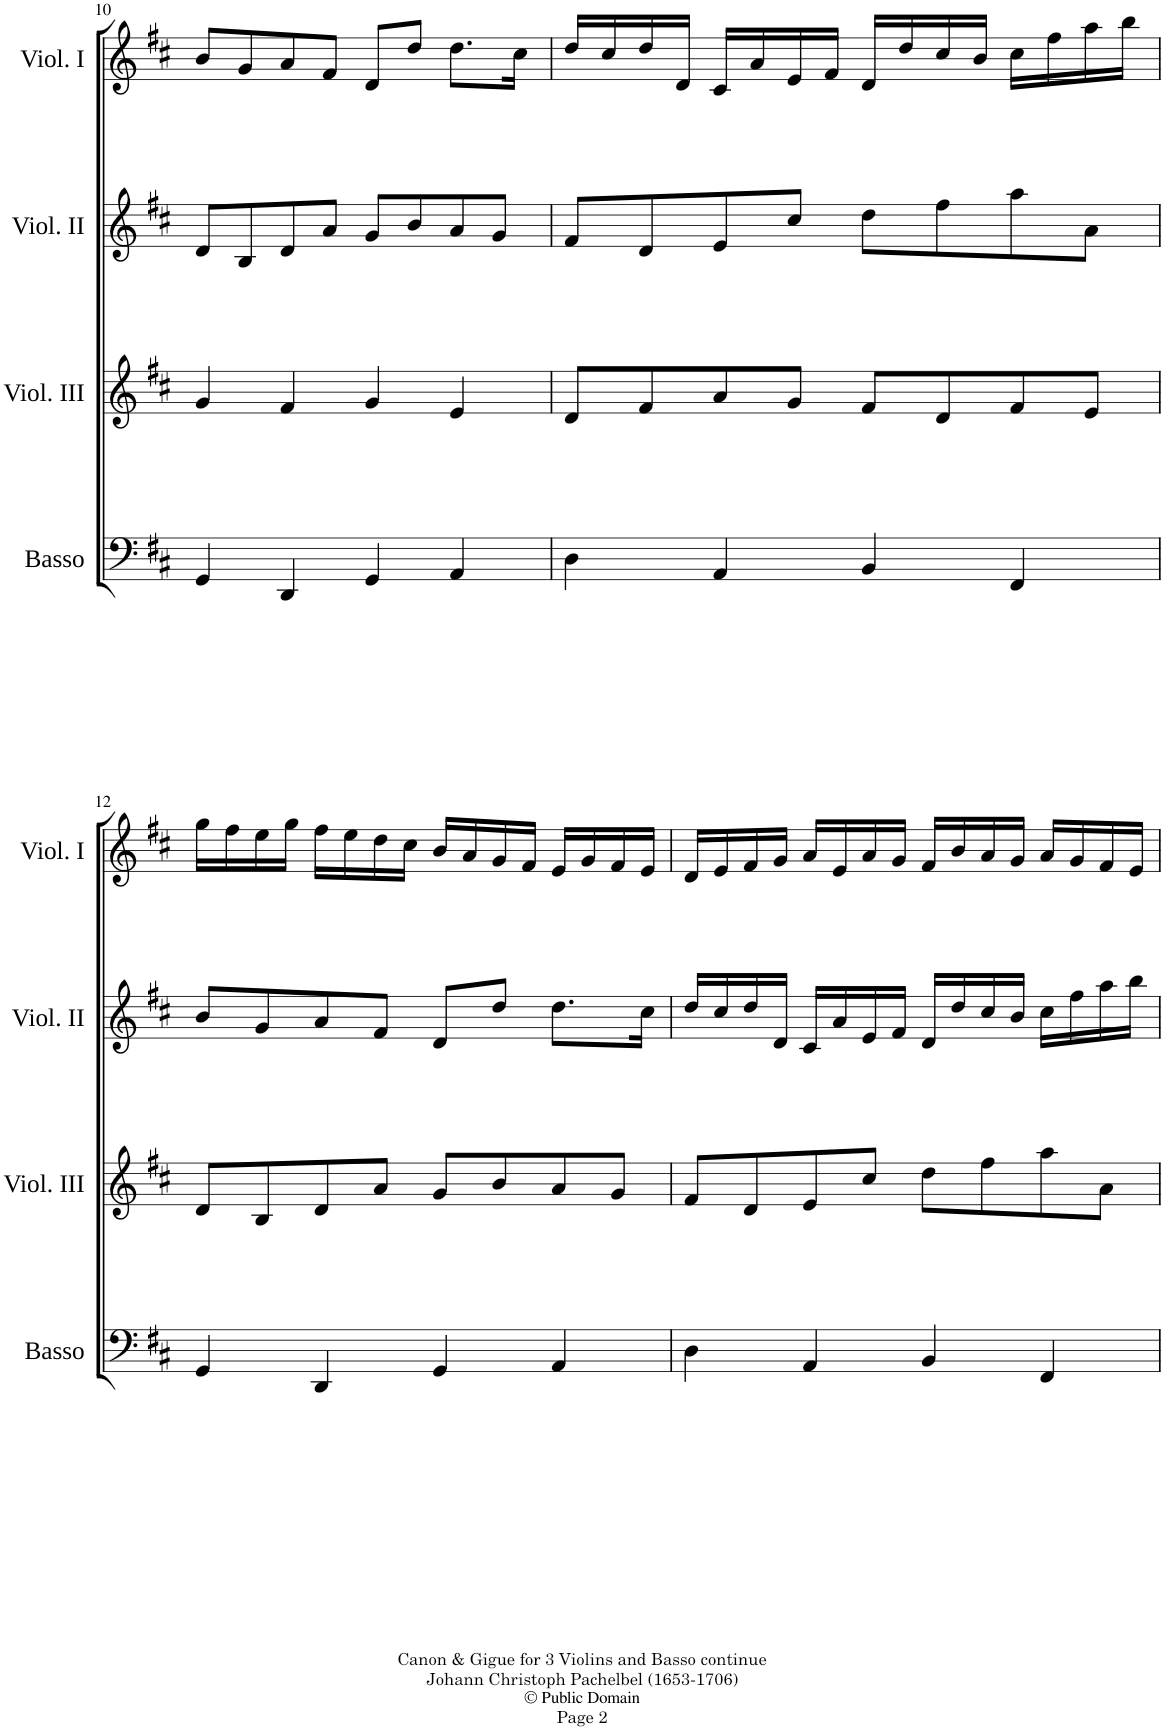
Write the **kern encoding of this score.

**kern	**kern	**kern	**kern
*part4	*part3	*part2	*part1
*staff4	*staff3	*staff2	*staff1
*I"Basso	*I"Violino III	*I"Violino II	*I"Violino I
*I'Basso	*I'Viol. III	*I'Viol. II	*I'Viol. I
!!LO:PB:g=z
*clefF4	*clefG2	*clefG2	*clefG2
*k[f#c#]	*k[f#c#]	*k[f#c#]	*k[f#c#]
*M4/4	*M4/4	*M4/4	*M4/4
=10	=10	=10	=10
4GG/	4g/	8d/L	8b/L
.	.	8B/	8g/
4DD/	4f#/	8d/	8a/
.	.	8a/J	8f#/J
4GG/	4g/	8g/L	8d/L
.	.	8b/	8dd/J
4AA/	4e/	8a/	8.dd\L
.	.	8g/J	.
.	.	.	16cc#\Jk
=11	=11	=11	=11
4D\	8d/L	8f#/L	16dd/LL
.	.	.	16cc#/
.	8f#/	8d/	16dd/
.	.	.	16d/JJ
4AA/	8a/	8e/	16c#/LL
.	.	.	16a/
.	8g/J	8cc#/J	16e/
.	.	.	16f#/JJ
4BB/	8f#/L	8dd\L	16d/LL
.	.	.	16dd/
.	8d/	8ff#\	16cc#/
.	.	.	16b/JJ
4FF#/	8f#/	8aa\	16cc#\LL
.	.	.	16ff#\
.	8e/J	8a\J	16aa\
.	.	.	16bb\JJ
!!LO:LB:g=z
=12	=12	=12	=12
4GG/	8d/L	8b/L	16gg\LL
.	.	.	16ff#\
.	8B/	8g/	16ee\
.	.	.	16gg\JJ
4DD/	8d/	8a/	16ff#\LL
.	.	.	16ee\
.	8a/J	8f#/J	16dd\
.	.	.	16cc#\JJ
4GG/	8g/L	8d/L	16b/LL
.	.	.	16a/
.	8b/	8dd/J	16g/
.	.	.	16f#/JJ
4AA/	8a/	8.dd\L	16e/LL
.	.	.	16g/
.	8g/J	.	16f#/
.	.	16cc#\Jk	16e/JJ
=13	=13	=13	=13
4D\	8f#/L	16dd/LL	16d/LL
.	.	16cc#/	16e/
.	8d/	16dd/	16f#/
.	.	16d/JJ	16g/JJ
4AA/	8e/	16c#/LL	16a/LL
.	.	16a/	16e/
.	8cc#/J	16e/	16a/
.	.	16f#/JJ	16g/JJ
4BB/	8dd\L	16d/LL	16f#/LL
.	.	16dd/	16b/
.	8ff#\	16cc#/	16a/
.	.	16b/JJ	16g/JJ
4FF#/	8aa\	16cc#\LL	16a/LL
.	.	16ff#\	16g/
.	8a\J	16aa\	16f#/
.	.	16bb\JJ	16e/JJ
=	=	=	=
*-	*-	*-	*-
